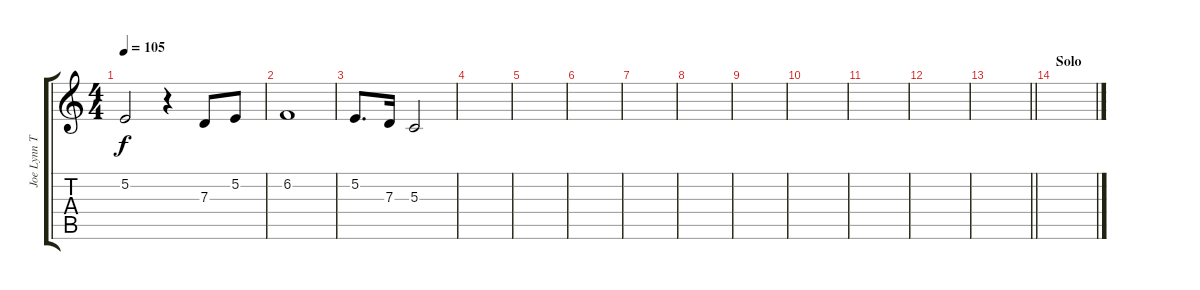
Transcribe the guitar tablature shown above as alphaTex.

\track ("Joe Lynn Turner" "Joe Lynn T") {instrument lead2sawtooth}
\staff {score tabs}
\tuning (E4 B3 G3 D3 A2 E2) {hide}
\ts (4 4)
\tempo 105
\clef g2
\ks c
5.2.2{dy f} r.4 7.3.8 5.2.8 |
6.2.1 |
5.2.8{d} 7.3.16 5.3.2 |
|
|
|
|
|
|
|
|
|
\barLineRight lightlight
|
\section ("" "Solo")
